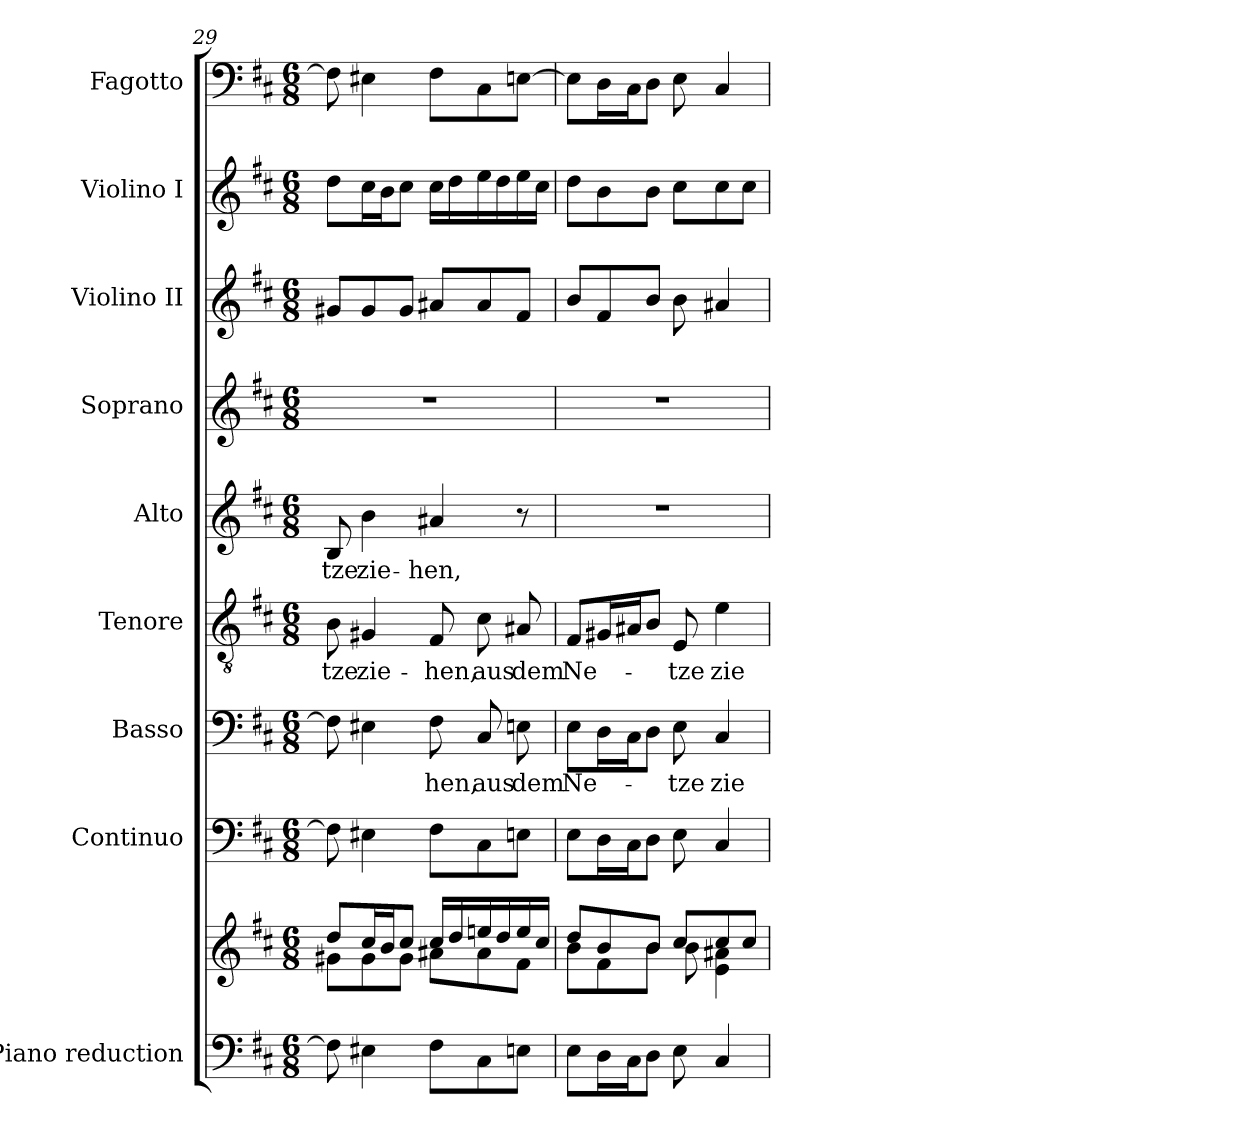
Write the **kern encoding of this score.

**kern	**kern	**kern	**kern	**text	**kern	**text	**kern	**text	**kern	**kern	**kern	**kern
*part9	*part9	*part8	*part7	*part7	*part6	*part6	*part5	*part5	*part4	*part3	*part2	*part1
*staff10	*staff9	*staff8	*staff7	*staff7	*staff6	*staff6	*staff5	*staff5	*staff4	*staff3	*staff2	*staff1
*I"Piano reduction	*	*I"Continuo	*I"Basso	*	*I"Tenore	*	*I"Alto	*	*I"Soprano	*I"Violino II	*I"Violino I	*I"Fagotto
*I'Pno	*	*	*	*	*	*	*	*	*	*I'Vln	*I'Vln	*
!!LO:PB:g=z
*clefF4	*clefG2	*clefF4	*clefF4	*	*clefGv2	*	*clefG2	*	*clefG2	*clefG2	*clefG2	*clefF4
*k[f#c#]	*k[f#c#]	*k[f#c#]	*k[f#c#]	*	*k[f#c#]	*	*k[f#c#]	*	*k[f#c#]	*k[f#c#]	*k[f#c#]	*k[f#c#]
*M6/8	*M6/8	*M6/8	*M6/8	*	*M6/8	*	*M6/8	*	*M6/8	*M6/8	*M6/8	*M6/8
=29	=29	=29	=29	=29	=29	=29	=29	=29	=29	=29	=29	=29
*	*^	*	*	*	*	*	*	*	*	*	*	*
!	!	!	!	!	!	!	!LO:LY:b	!	!LO:LY:b	!	!	!	!
8F#\]	8dd/L	8g#X\L	8F#\]	8F#\]	.	8B\	-tze	8B/	-tze	2.r	8g#X/L	8dd\L	8F#\]
!	!	!	!	!	!	!	!LO:LY:b	!	!LO:LY:b	!	!	!	!
4E#X\	16cc#/L	8g#\	4E#X\	4E#X\	.	4G#X/	zie-	4b\	zie-	.	8g#/	16cc#\L	4E#X\
.	16b/J	.	.	.	.	.	.	.	.	.	.	16b\J	.
.	8cc#/J	8g#\J	.	.	.	.	.	.	.	.	8g#/J	8cc#\J	.
!	!	!	!	!	!LO:LY:b	!	!LO:LY:b	!	!LO:LY:b	!	!	!	!
8F#\L	16cc#/LL	8a#X\L	8F#\L	8F#\	hen,	8F#/	-hen,	4a#X/	-hen,	.	8a#X/L	16cc#\LL	8F#\L
.	16dd/	.	.	.	.	.	.	.	.	.	.	16dd\	.
!	!	!	!	!	!LO:LY:b	!	!LO:LY:b	!	!	!	!	!	!
8C#\	16een/	8a#\	8C#\	8C#/	aus	8c#\	aus	.	.	.	8a#/	16ee\	8C#\
.	16dd/	.	.	.	.	.	.	.	.	.	.	16dd\	.
!	!	!	!	!	!LO:LY:b	!	!LO:LY:b	!	!	!	!	!	!
8En\J	16ee/	8f#\J	8En\J	8En\	dem	8A#X/	dem	8r	.	.	8f#/J	16ee\	[8En\J
.	16cc#/JJ	.	.	.	.	.	.	.	.	.	.	16cc#\JJ	.
=30	=30	=30	=30	=30	=30	=30	=30	=30	=30	=30	=30	=30	=30
!	!	!	!	!	!LO:LY:b	!	!LO:LY:b	!	!	!	!	!	!
8E\L	8dd/L	8b\L	8E\L	8E\L	Ne-	8F#/L	Ne-	2.r	.	2.r	8b/L	8dd\L	8E\L]
16D\L	8b/	8f#\	16D\L	16D\L	.	16G#X/L	.	.	.	.	8f#/	8b\	16D\L
16C#\J	.	.	16C#\J	16C#\J	.	16A#X/J	.	.	.	.	.	.	16C#\J
8D\J	8b/J	8b\J	8D\J	8D\J	.	8B/J	.	.	.	.	8b/J	8b\J	8D\J
!	!	!	!	!	!LO:LY:b	!	!LO:LY:b	!	!	!	!	!	!
8E\	8cc#/L	8b\	8E\	8E\	-tze	8E/	-tze	.	.	.	8b\	8cc#\L	8E\
!	!	!	!	!	!LO:LY:b	!	!LO:LY:b	!	!	!	!	!	!
4C#/	8cc#/	4e!\ 4a#X\	4C#/	4C#/	zie-	4e\	zie-	.	.	.	4a#X/	8cc#\	4C#/
.	8cc#/J	.	.	.	.	.	.	.	.	.	.	8cc#\J	.
*	*v	*v	*	*	*	*	*	*	*	*	*	*	*
=	=	=	=	=	=	=	=	=	=	=	=	=
*-	*-	*-	*-	*-	*-	*-	*-	*-	*-	*-	*-	*-
